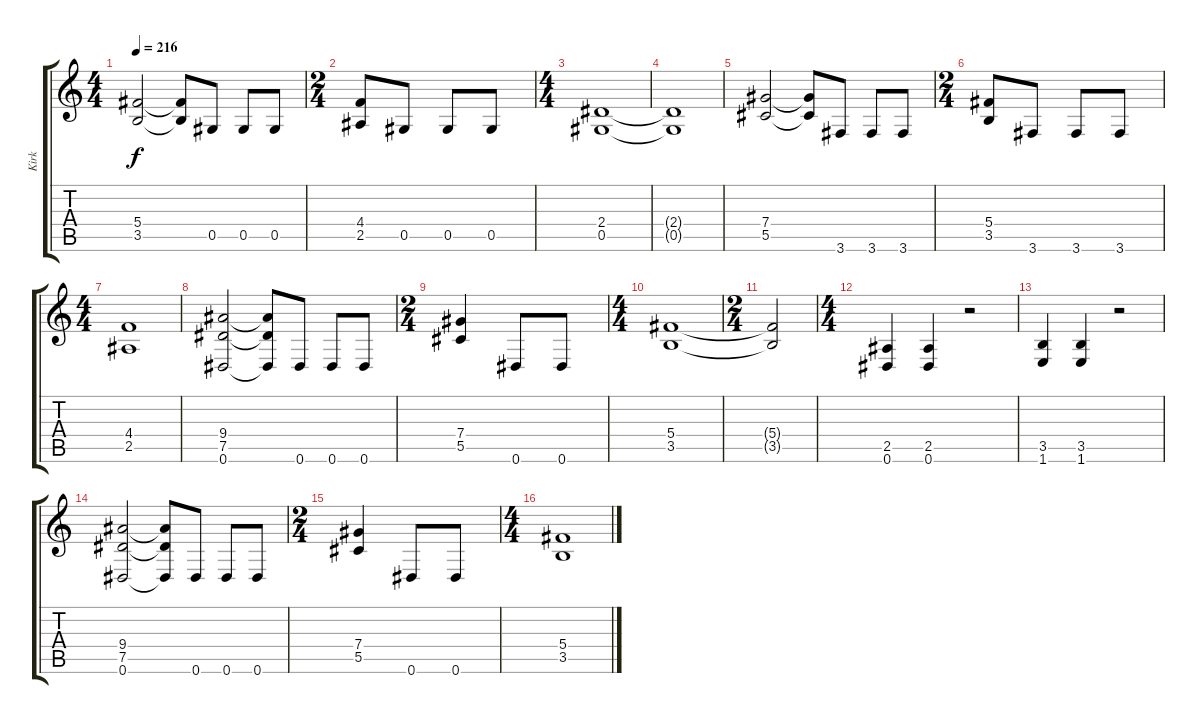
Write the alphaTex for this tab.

\track ("Kirk" "Kirk") {instrument distortionguitar}
\staff {score tabs}
\tuning (Eb4 Bb3 Gb3 Db3 Ab2 Eb2) {hide}
\ts (4 4)
\tempo 216
\clef g2
\ks c
(5.4 3.5).2{dy f} (5.4{t} 3.5{t}).8 0.5.8 0.5.8 0.5.8 |
\ts (2 4)
(4.4 2.5).8 0.5.8 0.5.8 0.5.8 |
\ts (4 4)
(2.4 0.5).1 |
(2.4{t} 0.5{t}).1 |
(7.4 5.5).2 (7.4{t} 5.5{t}).8 3.6.8 3.6.8 3.6.8 |
\ts (2 4)
(5.4 3.5).8 3.6.8 3.6.8 3.6.8 |
\ts (4 4)
(4.4 2.5).1 |
(9.4 7.5 0.6).2 (9.4{t} 7.5{t} 0.6{t}).8 0.6.8 0.6.8 0.6.8 |
\ts (2 4)
(7.4 5.5).4 0.6.8 0.6.8 |
\ts (4 4)
(5.4 3.5).1 |
\ts (2 4)
(5.4{t} 3.5{t}).2 |
\ts (4 4)
(2.5 0.6).4 (2.5 0.6).4 r.2 |
(3.5 1.6).4 (3.5 1.6).4 r.2 |
(9.4 7.5 0.6).2 (9.4{t} 7.5{t} 0.6{t}).8 0.6.8 0.6.8 0.6.8 |
\ts (2 4)
(7.4 5.5).4 0.6.8 0.6.8 |
\ts (4 4)
(5.4 3.5).1
